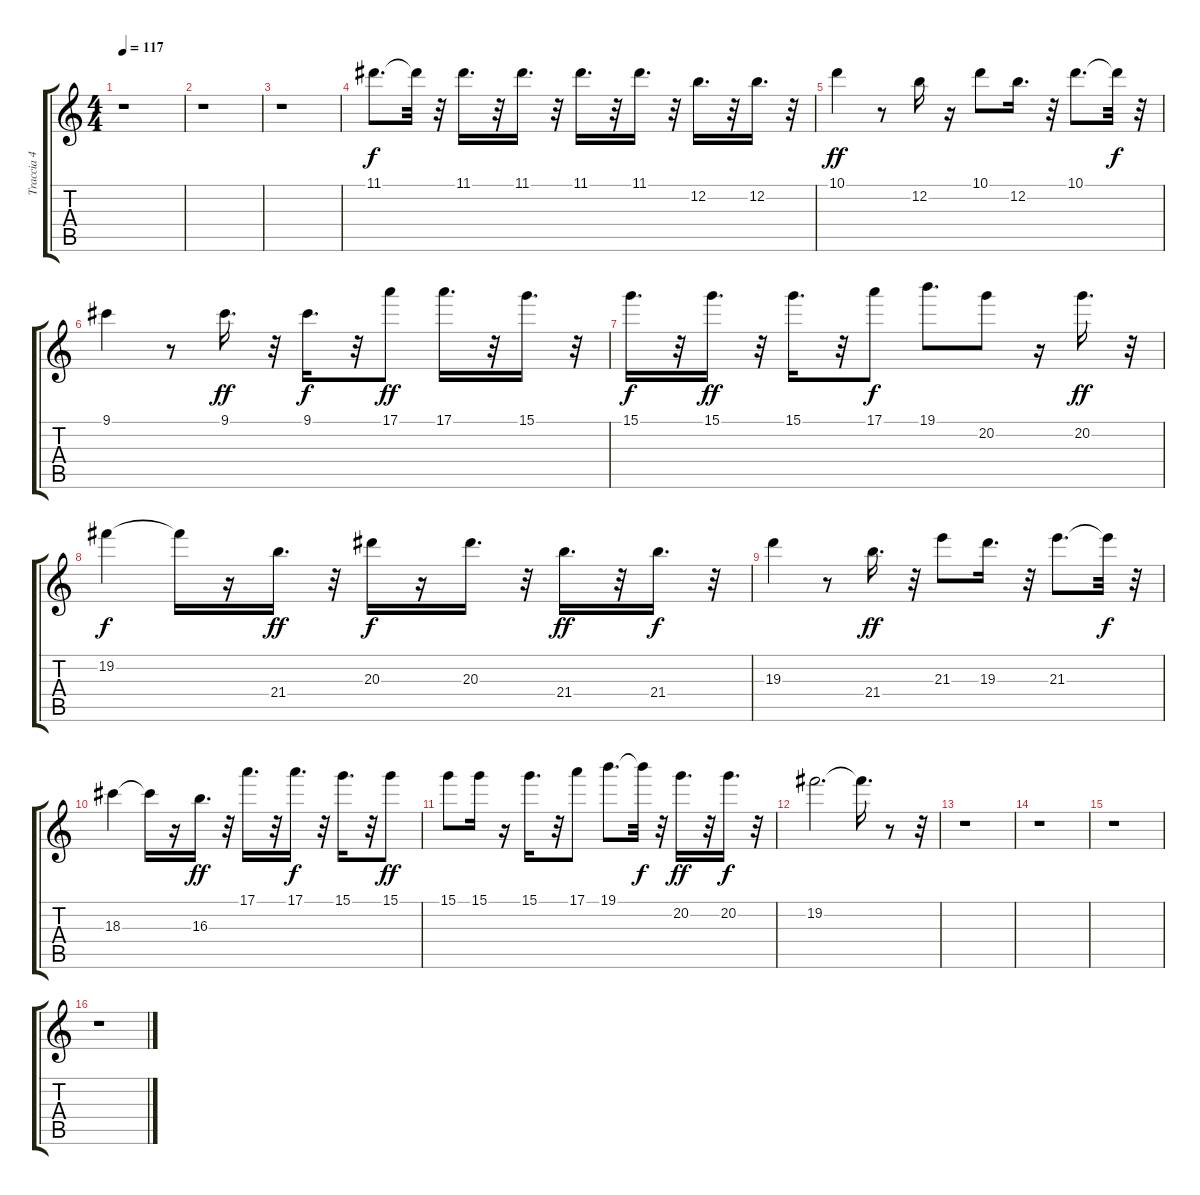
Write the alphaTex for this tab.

\track ("Traccia 4" "Traccia 4") {instrument electricguitarjazz}
\staff {score tabs}
\tuning (E4 B3 G3 D3 A2 E2) {hide}
\ts (4 4)
\tempo 117
\clef g2
\ks c
r.1{dy f} |
r.1 |
r.1 |
11.1.8{d} 11.1{t}.32 r.32 11.1.16{d} r.32 11.1.16{d} r.32 11.1.16{d} r.32 11.1.16{d} r.32 12.2.16{d} r.32 12.2.16{d} r.32 |
10.1.4{dy ff} r.8 12.2.16 r.16 10.1.8 12.2.16{d} r.32 10.1.8{d} 10.1{t}.32{dy f} r.32 |
9.1.4 r.8 9.1.16{d dy ff} r.32 9.1.16{d dy f} r.32 17.1.8{dy ff} 17.1.16{d} r.32 15.1.16{d} r.32 |
15.1.16{d dy f} r.32 15.1.16{d dy ff} r.32 15.1.16{d} r.32 17.1.8{dy f} 19.1.8{d} 20.2.8 r.16 20.2.16{d dy ff} r.32 |
19.2.4{dy f} 19.2{t}.16 r.16 21.4.16{d dy ff} r.32 20.3.16{dy f} r.16 20.3.16{d} r.32 21.4.16{d dy ff} r.32 21.4.16{d dy f} r.32 |
19.3.4 r.8 21.4.16{d dy ff} r.32 21.3.8 19.3.16{d} r.32 21.3.8{d} 21.3{t}.32{dy f} r.32 |
18.3.4 18.3{t}.16 r.16 16.3.16{d dy ff} r.32 17.1.16{d} r.32 17.1.16{d dy f} r.32 15.1.16{d} r.32 15.1.8{dy ff} |
15.1.8 15.1.16 r.16 15.1.16{d} r.32 17.1.8 19.1.8{d} 19.1{t}.32{dy f} r.32 20.2.16{d dy ff} r.32 20.2.16{d dy f} r.32 |
19.2.2{d} 19.2{t}.16{d} r.8 r.32 |
r.1 |
r.1 |
r.1 |
r.1
